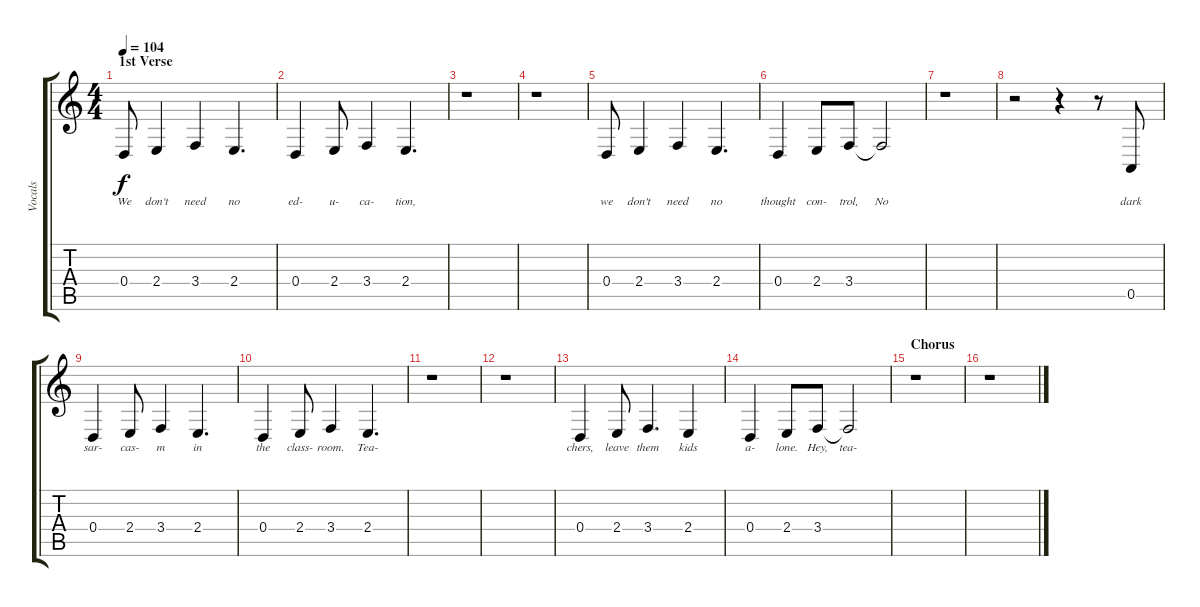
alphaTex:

\track ("Vocals " "Vocals ") {instrument clarinet}
\staff {score tabs}
\tuning (E4 B3 G3 D3 A2 E2) {hide}
\ts (4 4)
\section ("" "1st Verse")
\tempo 104
\clef g2
\ks c
0.4.8{lyrics (0 "We") lyrics (1 "") lyrics (2 "") lyrics (3 "") lyrics (4 "") dy f instrument clarinet} 2.4.4{lyrics (0 "don't") lyrics (1 "") lyrics (2 "") lyrics (3 "") lyrics (4 "")} 3.4.4{lyrics (0 "need") lyrics (1 "") lyrics (2 "") lyrics (3 "") lyrics (4 "")} 2.4.4{d lyrics (0 "no") lyrics (1 "") lyrics (2 "") lyrics (3 "") lyrics (4 "")} |
0.4.4{lyrics (0 "ed-") lyrics (1 "") lyrics (2 "") lyrics (3 "") lyrics (4 "")} 2.4.8{lyrics (0 "u-") lyrics (1 "") lyrics (2 "") lyrics (3 "") lyrics (4 "")} 3.4.4{lyrics (0 "ca-") lyrics (1 "") lyrics (2 "") lyrics (3 "") lyrics (4 "")} 2.4.4{d lyrics (0 "tion,") lyrics (1 "") lyrics (2 "") lyrics (3 "") lyrics (4 "")} |
r.1 |
r.1 |
0.4.8{lyrics (0 "we") lyrics (1 "") lyrics (2 "") lyrics (3 "") lyrics (4 "")} 2.4.4{lyrics (0 "don't") lyrics (1 "") lyrics (2 "") lyrics (3 "") lyrics (4 "")} 3.4.4{lyrics (0 "need") lyrics (1 "") lyrics (2 "") lyrics (3 "") lyrics (4 "")} 2.4.4{d lyrics (0 "no") lyrics (1 "") lyrics (2 "") lyrics (3 "") lyrics (4 "")} |
0.4.4{lyrics (0 "thought") lyrics (1 "") lyrics (2 "") lyrics (3 "") lyrics (4 "")} 2.4.8{lyrics (0 "con-") lyrics (1 "") lyrics (2 "") lyrics (3 "") lyrics (4 "")} 3.4.8{lyrics (0 "trol,") lyrics (1 "") lyrics (2 "") lyrics (3 "") lyrics (4 "")} 3.4{t}.2{lyrics (0 "No") lyrics (1 "") lyrics (2 "") lyrics (3 "") lyrics (4 "")} |
r.1 |
r.2 r.4 r.8 0.5.8{lyrics (0 "dark") lyrics (1 "") lyrics (2 "") lyrics (3 "") lyrics (4 "")} |
0.4.4{lyrics (0 "sar-") lyrics (1 "") lyrics (2 "") lyrics (3 "") lyrics (4 "")} 2.4.8{lyrics (0 "cas-") lyrics (1 "") lyrics (2 "") lyrics (3 "") lyrics (4 "")} 3.4.4{lyrics (0 "m") lyrics (1 "") lyrics (2 "") lyrics (3 "") lyrics (4 "")} 2.4.4{d lyrics (0 "in") lyrics (1 "") lyrics (2 "") lyrics (3 "") lyrics (4 "")} |
0.4.4{lyrics (0 "the") lyrics (1 "") lyrics (2 "") lyrics (3 "") lyrics (4 "")} 2.4.8{lyrics (0 "class-") lyrics (1 "") lyrics (2 "") lyrics (3 "") lyrics (4 "")} 3.4.4{lyrics (0 "room.") lyrics (1 "") lyrics (2 "") lyrics (3 "") lyrics (4 "")} 2.4.4{d lyrics (0 "Tea-") lyrics (1 "") lyrics (2 "") lyrics (3 "") lyrics (4 "")} |
r.1 |
r.1 |
0.4.4{lyrics (0 "chers,") lyrics (1 "") lyrics (2 "") lyrics (3 "") lyrics (4 "")} 2.4.8{lyrics (0 "leave") lyrics (1 "") lyrics (2 "") lyrics (3 "") lyrics (4 "")} 3.4.4{d lyrics (0 "them") lyrics (1 "") lyrics (2 "") lyrics (3 "") lyrics (4 "")} 2.4.4{lyrics (0 "kids") lyrics (1 "") lyrics (2 "") lyrics (3 "") lyrics (4 "")} |
0.4.4{lyrics (0 "a-") lyrics (1 "") lyrics (2 "") lyrics (3 "") lyrics (4 "")} 2.4.8{lyrics (0 "lone.") lyrics (1 "") lyrics (2 "") lyrics (3 "") lyrics (4 "")} 3.4.8{lyrics (0 "Hey,") lyrics (1 "") lyrics (2 "") lyrics (3 "") lyrics (4 "")} 3.4{t}.2{lyrics (0 "tea-") lyrics (1 "") lyrics (2 "") lyrics (3 "") lyrics (4 "")} |
\section ("" "Chorus")
r.1 |
r.1
